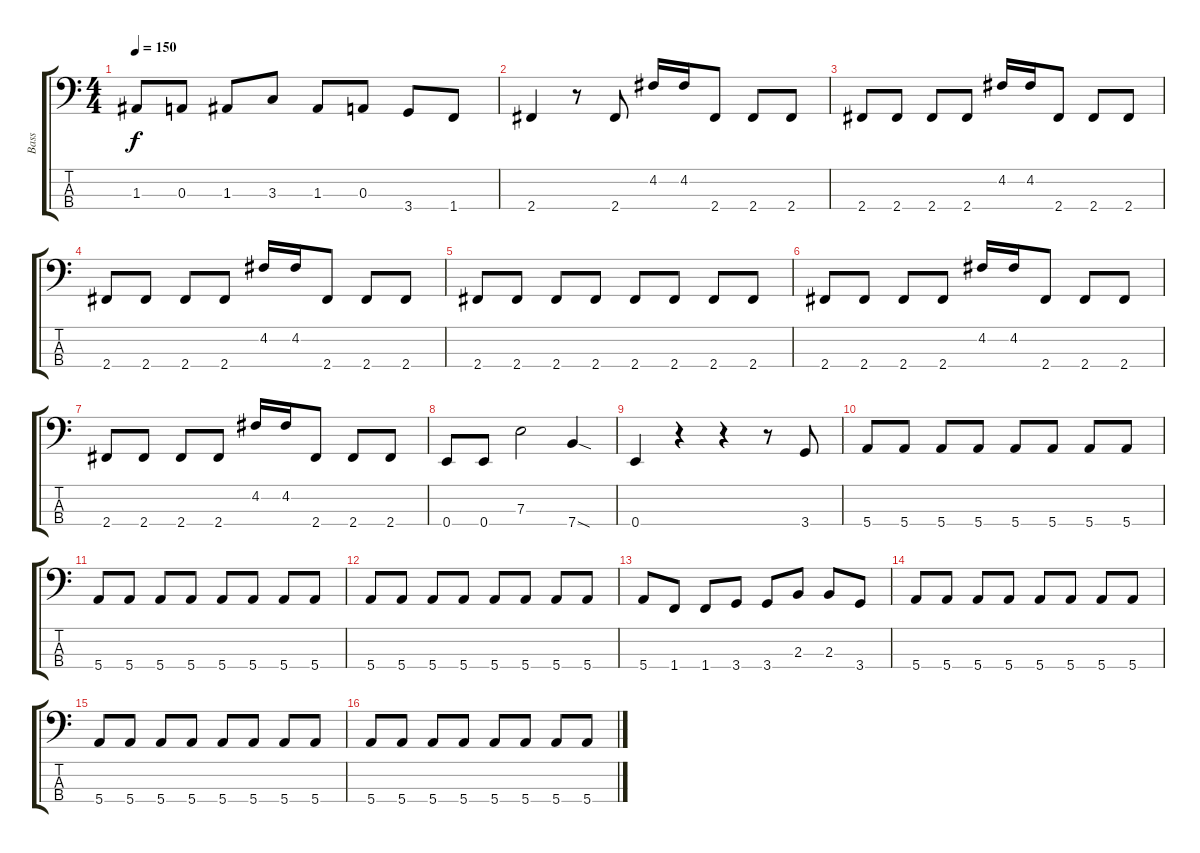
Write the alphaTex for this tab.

\track ("Bass" "Bass") {instrument electricbassfinger}
\staff {score tabs}
\tuning (G2 D2 A1 E1) {hide}
\ts (4 4)
\tempo 150
\clef f4
\ks c
1.3.8{dy f} 0.3.8 1.3.8 3.3.8 1.3.8 0.3.8 3.4.8 1.4.8 |
2.4.4 r.8 2.4.8 4.2.16 4.2.16 2.4.8 2.4.8 2.4.8 |
2.4.8 2.4.8 2.4.8 2.4.8 4.2.16 4.2.16 2.4.8 2.4.8 2.4.8 |
2.4.8 2.4.8 2.4.8 2.4.8 4.2.16 4.2.16 2.4.8 2.4.8 2.4.8 |
2.4.8 2.4.8 2.4.8 2.4.8 2.4.8 2.4.8 2.4.8 2.4.8 |
2.4.8 2.4.8 2.4.8 2.4.8 4.2.16 4.2.16 2.4.8 2.4.8 2.4.8 |
2.4.8 2.4.8 2.4.8 2.4.8 4.2.16 4.2.16 2.4.8 2.4.8 2.4.8 |
0.4.8 0.4.8 7.3.2 7.4{sod}.4 |
0.4.4 r.4 r.4 r.8 3.4.8 |
5.4.8 5.4.8 5.4.8 5.4.8 5.4.8 5.4.8 5.4.8 5.4.8 |
5.4.8 5.4.8 5.4.8 5.4.8 5.4.8 5.4.8 5.4.8 5.4.8 |
5.4.8 5.4.8 5.4.8 5.4.8 5.4.8 5.4.8 5.4.8 5.4.8 |
5.4.8 1.4.8 1.4.8 3.4.8 3.4.8 2.3.8 2.3.8 3.4.8 |
5.4.8 5.4.8 5.4.8 5.4.8 5.4.8 5.4.8 5.4.8 5.4.8 |
5.4.8 5.4.8 5.4.8 5.4.8 5.4.8 5.4.8 5.4.8 5.4.8 |
5.4.8 5.4.8 5.4.8 5.4.8 5.4.8 5.4.8 5.4.8 5.4.8
